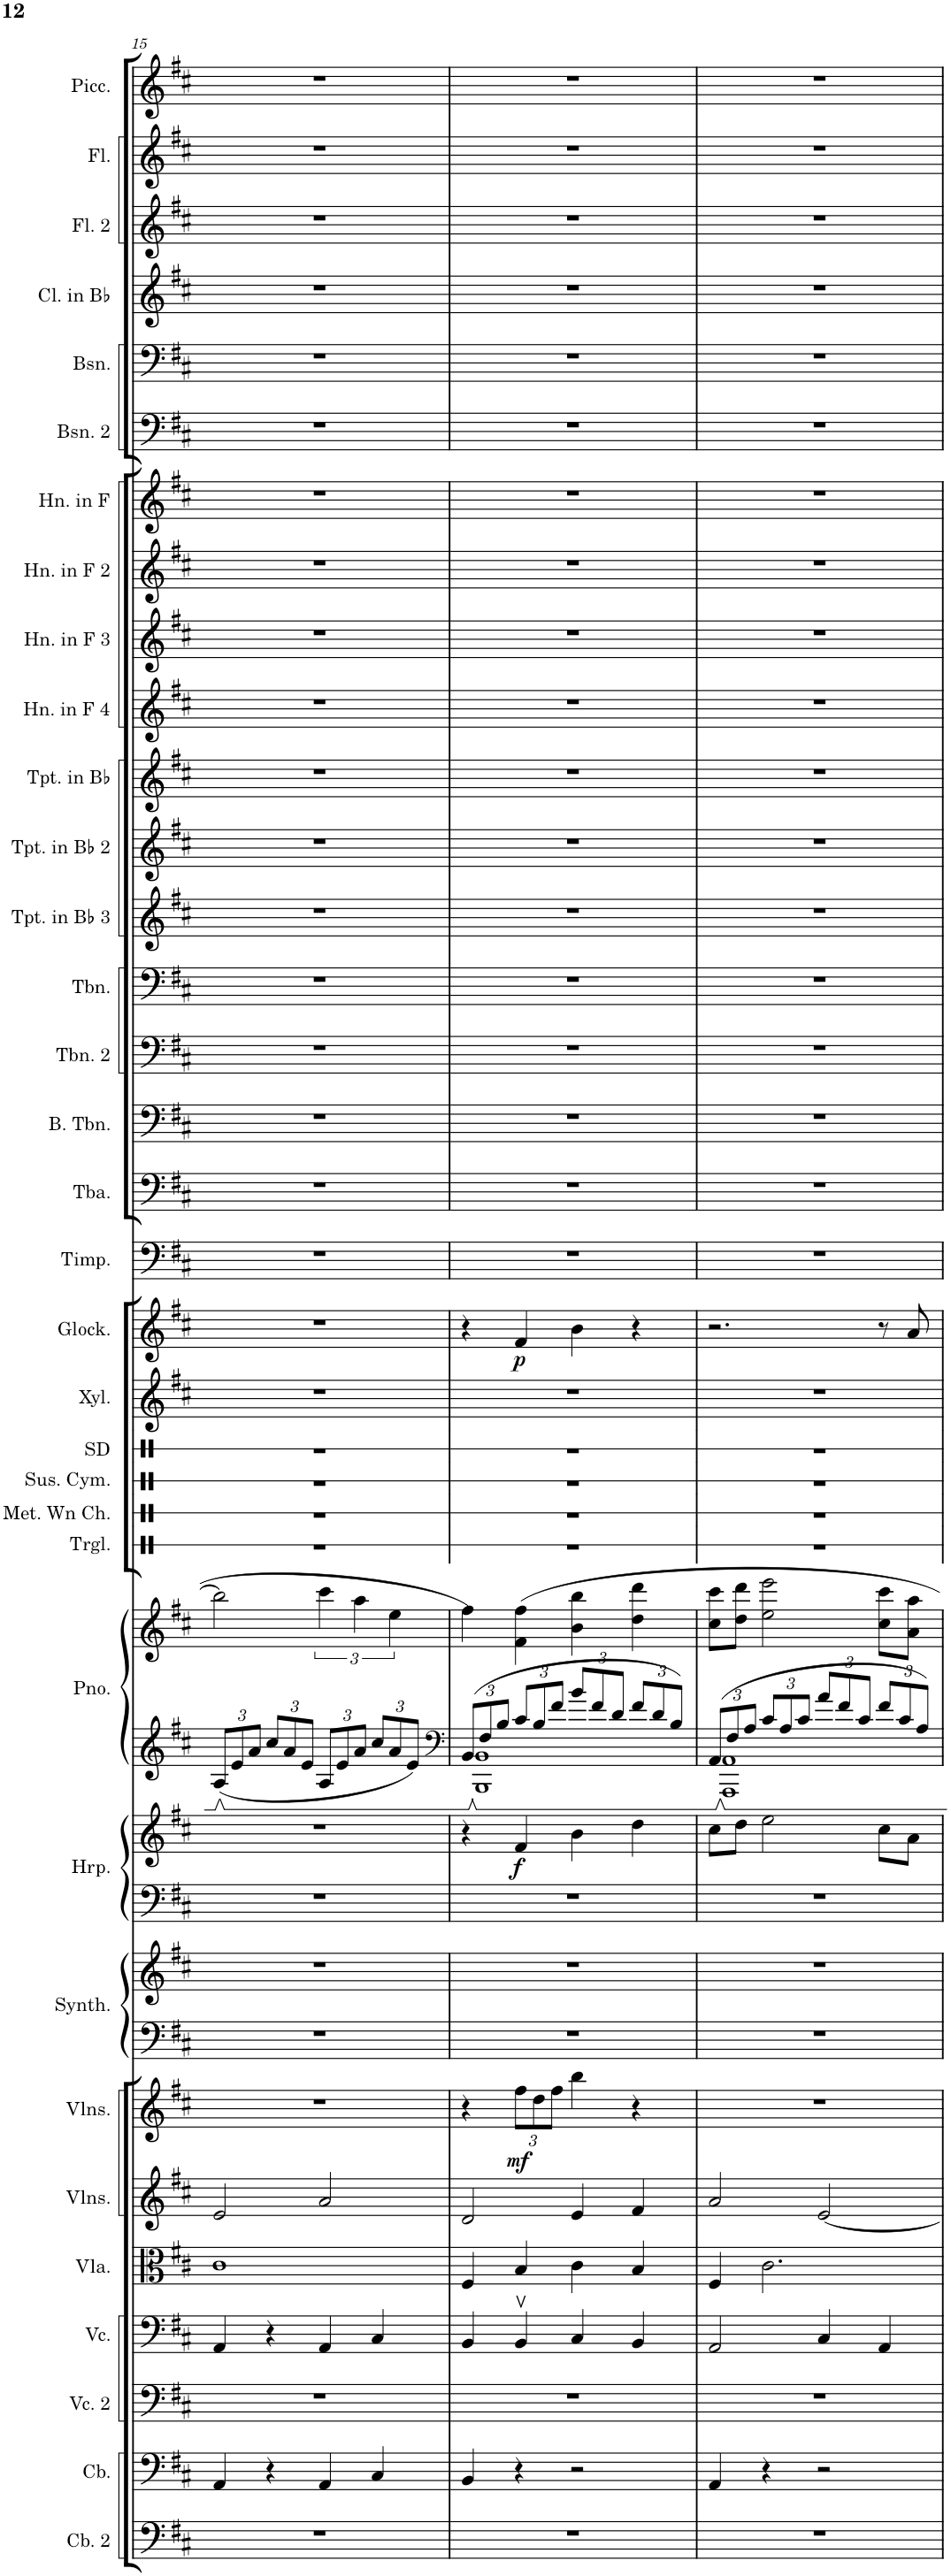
**kern	**kern	**kern	**kern	**kern	**kern	**kern	**dynam	**kern	**kern	**kern	**kern	**dynam	**kern	**kern	**kern	**kern	**kern	**dynam	**kern	**kern	**kern	**kern	**kern	**kern	**kern	**kern	**kern	**kern	**kern	**kern	**kern	**kern	**kern	**kern	**kern	**kern
*part31	*part30	*part29	*part28	*part27	*part26	*part25	*part25	*part24	*part24	*part23	*part23	*part23	*part22	*part22	*part21	*part20	*part19	*part19	*part18	*part17	*part16	*part15	*part14	*part13	*part12	*part11	*part10	*part9	*part8	*part7	*part6	*part5	*part4	*part3	*part2	*part1
*staff34	*staff33	*staff32	*staff31	*staff30	*staff29	*staff28	*staff28	*staff27	*staff26	*staff25	*staff24	*staff24/25	*staff23	*staff22	*staff21	*staff20	*staff19	*staff19	*staff18	*staff17	*staff16	*staff15	*staff14	*staff13	*staff12	*staff11	*staff10	*staff9	*staff8	*staff7	*staff6	*staff5	*staff4	*staff3	*staff2	*staff1
*I"Contrabass 2	*I"Contrabass	*I"Violoncello 2	*I"Violoncello	*I"Viola	*I"Violins	*I"Violins	*	*I"Saw Synthesizer	*	*I"Harp	*	*	*I"Piano	*	*I"Snare Drum	*I"Xylophone	*I"Glockenspiel	*	*I"Timpani	*I"Tuba	*I"Bass Trombone	*I"Trombone 2	*I"Trombone	*I"Trumpet in Bb 3	*I"Trumpet in Bb 2	*I"Trumpet in Bb	*I"Horn in F 4	*I"Horn in F 3	*I"Horn in F 2	*I"Horn in F	*I"Bassoon 2	*I"Bassoon	*I"Clarinet in Bb	*I"Flute 2	*I"Flute	*I"Piccolo
*I'Cb. 2	*I'Cb.	*I'Vc. 2	*I'Vc.	*I'Vla.	*I'Vlns.	*I'Vlns.	*	*I'Synth.	*	*I'Hrp.	*	*	*I'Pno.	*	*I'SD	*I'Xyl.	*I'Glock.	*	*I'Timp.	*I'Tba.	*I'B. Tbn.	*I'Tbn. 2	*I'Tbn.	*I'Tpt. in Bb 3	*I'Tpt. in Bb 2	*I'Tpt. in Bb	*I'Hn. in F 4	*I'Hn. in F 3	*I'Hn. in F 2	*I'Hn. in F	*I'Bsn. 2	*I'Bsn.	*I'Cl. in Bb	*I'Fl. 2	*I'Fl.	*I'Picc.
!!LO:PB:g=z
*clefF4	*clefF4	*clefF4	*clefF4	*clefC3	*clefG2	*clefG2	*	*clefF4	*clefG2	*clefF4	*clefG2	*	*clefG2	*clefG2	*clefX	*clefG2	*clefG2	*	*clefF4	*clefF4	*clefF4	*clefF4	*clefF4	*clefG2	*clefG2	*clefG2	*clefG2	*clefG2	*clefG2	*clefG2	*clefF4	*clefF4	*clefG2	*clefG2	*clefG2	*clefG2
*Trd7c12	*Trd7c12	*	*	*	*	*	*	*	*	*	*	*	*	*	*	*Trd-7c-12	*Trd-14c-24	*	*	*	*	*	*	*Trd1c2	*Trd1c2	*Trd1c2	*Trd4c7	*Trd4c7	*Trd4c7	*Trd4c7	*	*	*Trd1c2	*	*	*Trd-7c-12
*k[f#c#]	*k[f#c#]	*k[f#c#]	*k[f#c#]	*k[f#c#]	*k[f#c#]	*k[f#c#]	*	*k[f#c#]	*k[f#c#]	*k[f#c#]	*k[f#c#]	*	*k[f#c#]	*k[f#c#]	*k[]	*k[f#c#]	*k[f#c#]	*	*k[f#c#]	*k[f#c#]	*k[f#c#]	*k[f#c#]	*k[f#c#]	*k[f#c#]	*k[f#c#]	*k[f#c#]	*k[f#c#]	*k[f#c#]	*k[f#c#]	*k[f#c#]	*k[f#c#]	*k[f#c#]	*k[f#c#]	*k[f#c#]	*k[f#c#]	*k[f#c#]
*M4/4	*M4/4	*M4/4	*M4/4	*M4/4	*M4/4	*M4/4	*	*M4/4	*M4/4	*M4/4	*M4/4	*	*M4/4	*M4/4	*M4/4	*M4/4	*M4/4	*	*M4/4	*M4/4	*M4/4	*M4/4	*M4/4	*M4/4	*M4/4	*M4/4	*M4/4	*M4/4	*M4/4	*M4/4	*M4/4	*M4/4	*M4/4	*M4/4	*M4/4	*M4/4
*	*	*	*	*	*	*	*	*	*	*	*	*	*Xbrackettup	*	*	*	*	*	*	*	*	*	*	*	*	*	*	*	*	*	*	*	*	*	*	*
=15	=15	=15	=15	=15	=15	=15	=15	=15	=15	=15	=15	=15	=15	=15	=15	=15	=15	=15	=15	=15	=15	=15	=15	=15	=15	=15	=15	=15	=15	=15	=15	=15	=15	=15	=15	=15
1r	4AA/	1r	4AA/	1c#	2e/	1r	.	1r	1r	1r	1r	.	12A/L	2bb\]	1r	1r	1r	.	1r	1r	1r	1r	1r	1r	1r	1r	1r	1r	1r	1r	1r	1r	1r	1r	1r	1r
.	.	.	.	.	.	.	.	.	.	.	.	.	12e/	.	.	.	.	.	.	.	.	.	.	.	.	.	.	.	.	.	.	.	.	.	.	.
.	.	.	.	.	.	.	.	.	.	.	.	.	12a/J	.	.	.	.	.	.	.	.	.	.	.	.	.	.	.	.	.	.	.	.	.	.	.
.	4r	.	4r	.	.	.	.	.	.	.	.	.	12cc#/L	.	.	.	.	.	.	.	.	.	.	.	.	.	.	.	.	.	.	.	.	.	.	.
.	.	.	.	.	.	.	.	.	.	.	.	.	12a/	.	.	.	.	.	.	.	.	.	.	.	.	.	.	.	.	.	.	.	.	.	.	.
.	.	.	.	.	.	.	.	.	.	.	.	.	12e/J	.	.	.	.	.	.	.	.	.	.	.	.	.	.	.	.	.	.	.	.	.	.	.
.	4AA/	.	4AA/	.	2a/	.	.	.	.	.	.	.	12A/L	6ccc#\	.	.	.	.	.	.	.	.	.	.	.	.	.	.	.	.	.	.	.	.	.	.
.	.	.	.	.	.	.	.	.	.	.	.	.	12e/	.	.	.	.	.	.	.	.	.	.	.	.	.	.	.	.	.	.	.	.	.	.	.
.	.	.	.	.	.	.	.	.	.	.	.	.	12a/J	6aa\	.	.	.	.	.	.	.	.	.	.	.	.	.	.	.	.	.	.	.	.	.	.
.	4C#/	.	4C#/	.	.	.	.	.	.	.	.	.	12cc#/L	.	.	.	.	.	.	.	.	.	.	.	.	.	.	.	.	.	.	.	.	.	.	.
.	.	.	.	.	.	.	.	.	.	.	.	.	12a/	6ee\	.	.	.	.	.	.	.	.	.	.	.	.	.	.	.	.	.	.	.	.	.	.
.	.	.	.	.	.	.	.	.	.	.	.	.	12e/J	.	.	.	.	.	.	.	.	.	.	.	.	.	.	.	.	.	.	.	.	.	.	.
=16	=16	=16	=16	=16	=16	=16	=16	=16	=16	=16	=16	=16	=16	=16	=16	=16	=16	=16	=16	=16	=16	=16	=16	=16	=16	=16	=16	=16	=16	=16	=16	=16	=16	=16	=16	=16
*	*	*	*	*	*	*	*	*	*	*	*	*	*clefF4	*	*	*	*	*	*	*	*	*	*	*	*	*	*	*	*	*	*	*	*	*	*	*
*	*	*	*	*	*	*	*	*	*	*	*	*	*^	*	*	*	*	*	*	*	*	*	*	*	*	*	*	*	*	*	*	*	*	*	*	*
1r	4BB/	1r	4BB/	4F#/	2d/	4r	.	1r	1r	1r	4r	.	12BB/L	1BBB 1BB	4ff#\	1r	1r	4r	.	1r	1r	1r	1r	1r	1r	1r	1r	1r	1r	1r	1r	1r	1r	1r	1r	1r	1r
.	.	.	.	.	.	.	.	.	.	.	.	.	12F#/	.	.	.	.	.	.	.	.	.	.	.	.	.	.	.	.	.	.	.	.	.	.	.	.
.	.	.	.	.	.	.	.	.	.	.	.	.	12B/J	.	.	.	.	.	.	.	.	.	.	.	.	.	.	.	.	.	.	.	.	.	.	.	.
*	*	*	*	*	*	*Xbrackettup	*	*	*	*	*	*	*	*	*	*	*	*	*	*	*	*	*	*	*	*	*	*	*	*	*	*	*	*	*	*	*
!	!	!	!	!	!	!	!LO:DY:b	!	!	!	!	!LO:DY:b	!	!	!	!	!	!	!LO:DY:b	!	!	!	!	!	!	!	!	!	!	!	!	!	!	!	!	!	!
.	4r	.	4BBv/	4B/	.	12ff#\L	mf	.	.	.	4f#/	f	12c#/L	.	4f#\ 4ff#\	.	.	4f#/	p	.	.	.	.	.	.	.	.	.	.	.	.	.	.	.	.	.	.
.	.	.	.	.	.	12dd\	.	.	.	.	.	.	12B/	.	.	.	.	.	.	.	.	.	.	.	.	.	.	.	.	.	.	.	.	.	.	.	.
.	.	.	.	.	.	12ff#\J	.	.	.	.	.	.	12f#/J	.	.	.	.	.	.	.	.	.	.	.	.	.	.	.	.	.	.	.	.	.	.	.	.
.	2r	.	4C#/	4c#\	4e/	4bb\	.	.	.	.	4b\	.	12b/L	.	4b\ 4bb\	.	.	4b\	.	.	.	.	.	.	.	.	.	.	.	.	.	.	.	.	.	.	.
.	.	.	.	.	.	.	.	.	.	.	.	.	12f#/	.	.	.	.	.	.	.	.	.	.	.	.	.	.	.	.	.	.	.	.	.	.	.	.
.	.	.	.	.	.	.	.	.	.	.	.	.	12d/J	.	.	.	.	.	.	.	.	.	.	.	.	.	.	.	.	.	.	.	.	.	.	.	.
.	.	.	4BB/	4B/	4f#/	4r	.	.	.	.	4dd\	.	12f#/L	.	4dd\ 4ddd\	.	.	4r	.	.	.	.	.	.	.	.	.	.	.	.	.	.	.	.	.	.	.
.	.	.	.	.	.	.	.	.	.	.	.	.	12d/	.	.	.	.	.	.	.	.	.	.	.	.	.	.	.	.	.	.	.	.	.	.	.	.
.	.	.	.	.	.	.	.	.	.	.	.	.	12B/J	.	.	.	.	.	.	.	.	.	.	.	.	.	.	.	.	.	.	.	.	.	.	.	.
=17	=17	=17	=17	=17	=17	=17	=17	=17	=17	=17	=17	=17	=17	=17	=17	=17	=17	=17	=17	=17	=17	=17	=17	=17	=17	=17	=17	=17	=17	=17	=17	=17	=17	=17	=17	=17	=17
1r	4AA/	1r	2AA/	4F#/	2a/	1r	.	1r	1r	1r	8cc#\L	.	12AA/L	1AAA 1AA	8cc#\ 8ccc#\L	1r	1r	2.r	.	1r	1r	1r	1r	1r	1r	1r	1r	1r	1r	1r	1r	1r	1r	1r	1r	1r	1r
.	.	.	.	.	.	.	.	.	.	.	.	.	12F#/	.	.	.	.	.	.	.	.	.	.	.	.	.	.	.	.	.	.	.	.	.	.	.	.
.	.	.	.	.	.	.	.	.	.	.	8dd\J	.	.	.	8dd\ 8ddd\J	.	.	.	.	.	.	.	.	.	.	.	.	.	.	.	.	.	.	.	.	.	.
.	.	.	.	.	.	.	.	.	.	.	.	.	12A/J	.	.	.	.	.	.	.	.	.	.	.	.	.	.	.	.	.	.	.	.	.	.	.	.
.	4r	.	.	2.c#\	.	.	.	.	.	.	2ee\	.	12c#/L	.	2ee\ 2eee\	.	.	.	.	.	.	.	.	.	.	.	.	.	.	.	.	.	.	.	.	.	.
.	.	.	.	.	.	.	.	.	.	.	.	.	12A/	.	.	.	.	.	.	.	.	.	.	.	.	.	.	.	.	.	.	.	.	.	.	.	.
.	.	.	.	.	.	.	.	.	.	.	.	.	12c#/J	.	.	.	.	.	.	.	.	.	.	.	.	.	.	.	.	.	.	.	.	.	.	.	.
.	2r	.	4C#/	.	[2e/	.	.	.	.	.	.	.	12a/L	.	.	.	.	.	.	.	.	.	.	.	.	.	.	.	.	.	.	.	.	.	.	.	.
.	.	.	.	.	.	.	.	.	.	.	.	.	12f#/	.	.	.	.	.	.	.	.	.	.	.	.	.	.	.	.	.	.	.	.	.	.	.	.
.	.	.	.	.	.	.	.	.	.	.	.	.	12c#/J	.	.	.	.	.	.	.	.	.	.	.	.	.	.	.	.	.	.	.	.	.	.	.	.
.	.	.	4AA/	.	.	.	.	.	.	.	8cc#\L	.	12f#/L	.	8cc#\ 8ccc#\L	.	.	8r	.	.	.	.	.	.	.	.	.	.	.	.	.	.	.	.	.	.	.
.	.	.	.	.	.	.	.	.	.	.	.	.	12c#/	.	.	.	.	.	.	.	.	.	.	.	.	.	.	.	.	.	.	.	.	.	.	.	.
.	.	.	.	.	.	.	.	.	.	.	8a\J	.	.	.	8a\ 8aa\J	.	.	8a/	.	.	.	.	.	.	.	.	.	.	.	.	.	.	.	.	.	.	.
.	.	.	.	.	.	.	.	.	.	.	.	.	12A/J	.	.	.	.	.	.	.	.	.	.	.	.	.	.	.	.	.	.	.	.	.	.	.	.
*	*	*	*	*	*	*	*	*	*	*	*	*	*v	*v	*	*	*	*	*	*	*	*	*	*	*	*	*	*	*	*	*	*	*	*	*	*	*
=	=	=	=	=	=	=	=	=	=	=	=	=	=	=	=	=	=	=	=	=	=	=	=	=	=	=	=	=	=	=	=	=	=	=	=	=
*-	*-	*-	*-	*-	*-	*-	*-	*-	*-	*-	*-	*-	*-	*-	*-	*-	*-	*-	*-	*-	*-	*-	*-	*-	*-	*-	*-	*-	*-	*-	*-	*-	*-	*-	*-	*-
